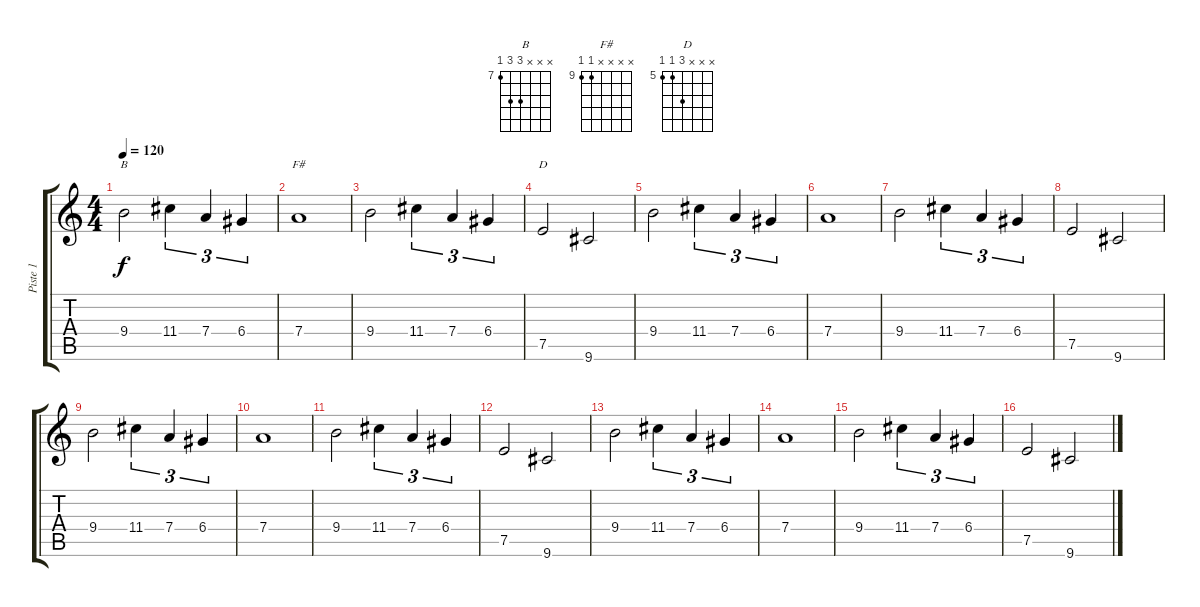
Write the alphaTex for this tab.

\track ("Piste 1" "Piste 1") {instrument distortionguitar}
\staff {score tabs}
\tuning (E4 B3 G3 D3 A2 E2) {hide}
\chord ("B" x x x 9 9 7) {firstfret 7}
\chord ("F#" x x x x 9 9) {firstfret 9}
\chord ("D" x x x 7 5 5) {firstfret 5}
\ts (4 4)
\tempo 120
\clef g2
\ks c
9.4.2{ch "B" dy f} 11.4.4{tu (3 2)} 7.4.4{tu (3 2)} 6.4.4{tu (3 2)} |
7.4.1{ch "F#"} |
9.4.2 11.4.4{tu (3 2)} 7.4.4{tu (3 2)} 6.4.4{tu (3 2)} |
7.5.2{ch "D"} 9.6.2 |
9.4.2 11.4.4{tu (3 2)} 7.4.4{tu (3 2)} 6.4.4{tu (3 2)} |
7.4.1 |
9.4.2 11.4.4{tu (3 2)} 7.4.4{tu (3 2)} 6.4.4{tu (3 2)} |
7.5.2 9.6.2 |
9.4.2 11.4.4{tu (3 2)} 7.4.4{tu (3 2)} 6.4.4{tu (3 2)} |
7.4.1 |
9.4.2 11.4.4{tu (3 2)} 7.4.4{tu (3 2)} 6.4.4{tu (3 2)} |
7.5.2 9.6.2 |
9.4.2 11.4.4{tu (3 2)} 7.4.4{tu (3 2)} 6.4.4{tu (3 2)} |
7.4.1 |
9.4.2 11.4.4{tu (3 2)} 7.4.4{tu (3 2)} 6.4.4{tu (3 2)} |
7.5.2 9.6.2
